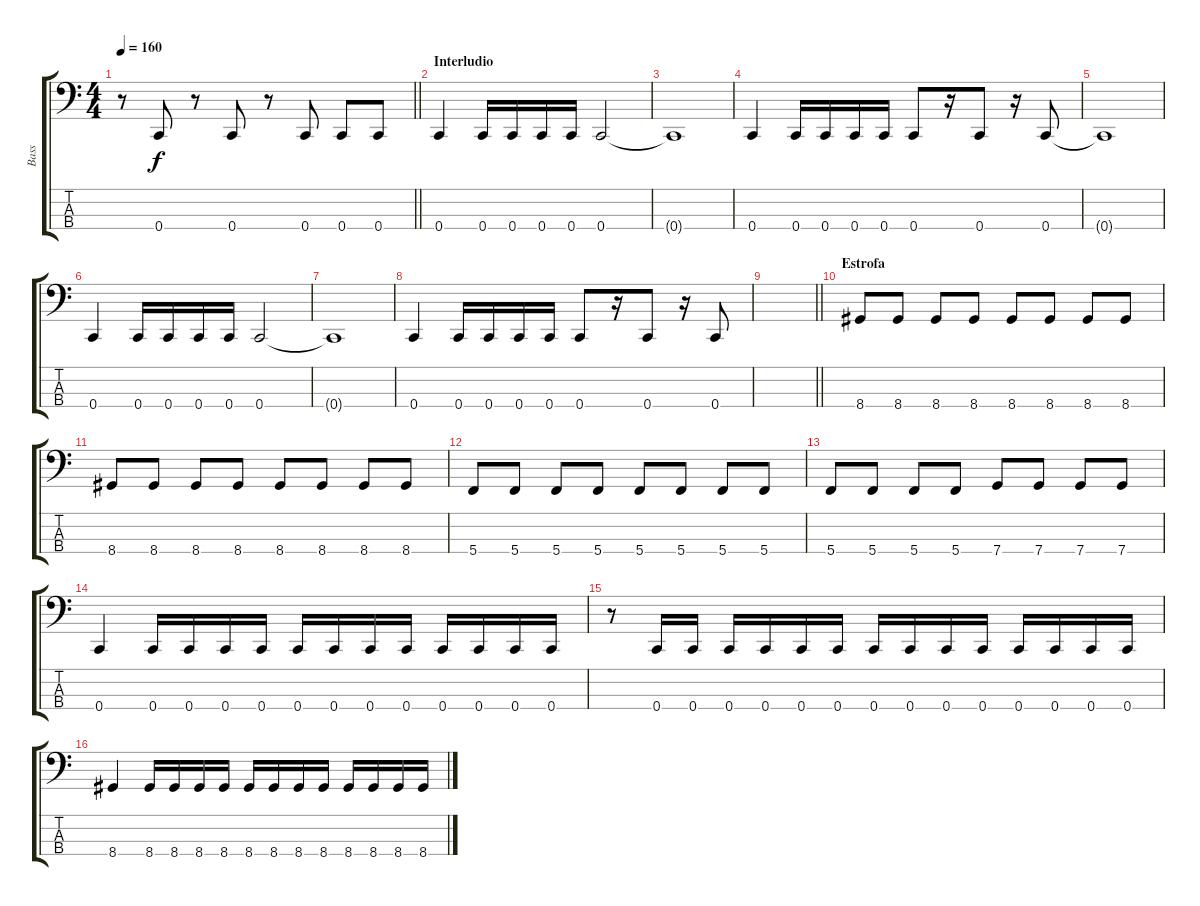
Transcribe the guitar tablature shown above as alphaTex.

\track ("Bass" "Bass") {instrument electricbasspick}
\staff {score tabs}
\tuning (F2 C2 G1 C1) {hide}
\ts (4 4)
\tempo 160
\clef f4
\barLineRight lightlight
\ks c
r.8{dy f} 0.4.8 r.8 0.4.8 r.8 0.4.8 0.4.8 0.4.8 |
\section ("" "Interludio")
0.4.4 0.4.16 0.4.16 0.4.16 0.4.16 0.4.2 |
0.4{t}.1 |
0.4.4 0.4.16 0.4.16 0.4.16 0.4.16 0.4.8 r.16 0.4.8 r.16 0.4.8 |
0.4{t}.1 |
0.4.4 0.4.16 0.4.16 0.4.16 0.4.16 0.4.2 |
0.4{t}.1 |
0.4.4 0.4.16 0.4.16 0.4.16 0.4.16 0.4.8 r.16 0.4.8 r.16 0.4.8 |
\barLineRight lightlight
|
\section ("" "Estrofa")
8.4.8 8.4.8 8.4.8 8.4.8 8.4.8 8.4.8 8.4.8 8.4.8 |
8.4.8 8.4.8 8.4.8 8.4.8 8.4.8 8.4.8 8.4.8 8.4.8 |
5.4.8 5.4.8 5.4.8 5.4.8 5.4.8 5.4.8 5.4.8 5.4.8 |
5.4.8 5.4.8 5.4.8 5.4.8 7.4.8 7.4.8 7.4.8 7.4.8 |
0.4.4 0.4.16 0.4.16 0.4.16 0.4.16 0.4.16 0.4.16 0.4.16 0.4.16 0.4.16 0.4.16 0.4.16 0.4.16 |
r.8 0.4.16 0.4.16 0.4.16 0.4.16 0.4.16 0.4.16 0.4.16 0.4.16 0.4.16 0.4.16 0.4.16 0.4.16 0.4.16 0.4.16 |
8.4.4 8.4.16 8.4.16 8.4.16 8.4.16 8.4.16 8.4.16 8.4.16 8.4.16 8.4.16 8.4.16 8.4.16 8.4.16
